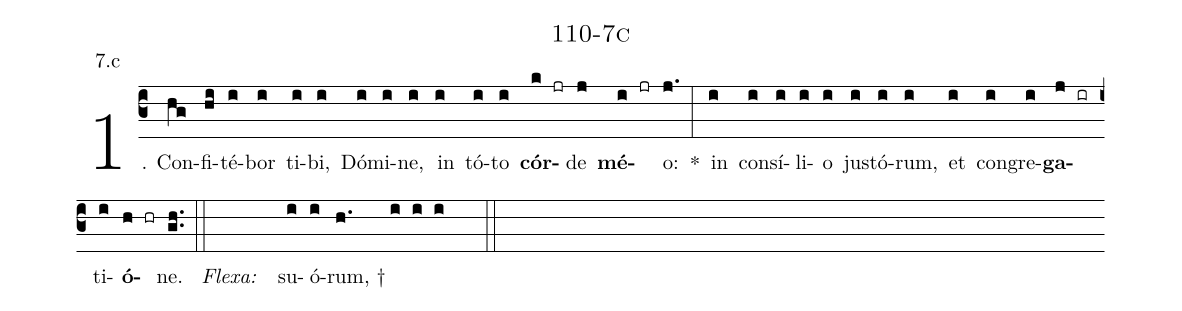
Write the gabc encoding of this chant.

name: 110-7c;
annotation: 7.c;
%%
(c3) 1. Con(hg)fi(hi)té(i)bor(i) ti(i)bi,(i) Dó(i)mi(i)ne,(i) in(i) tó(i)to(i) <b>cór</b>(k jr)de(j) <b>mé</b>(i jr)o:(j.) *(:) in(i) con(i)sí(i)li(i)o(i) jus(i)tó(i)rum,(i) et(i) con(i)gre(i)<b>ga</b>(j ir)ti(i)<b>ó</b>(h hr)ne.(gh..) (::) <eu> <i>Flexa:</i> (////) su(i)ó(i)rum, †</eu>(h. //// i i i  ::)
